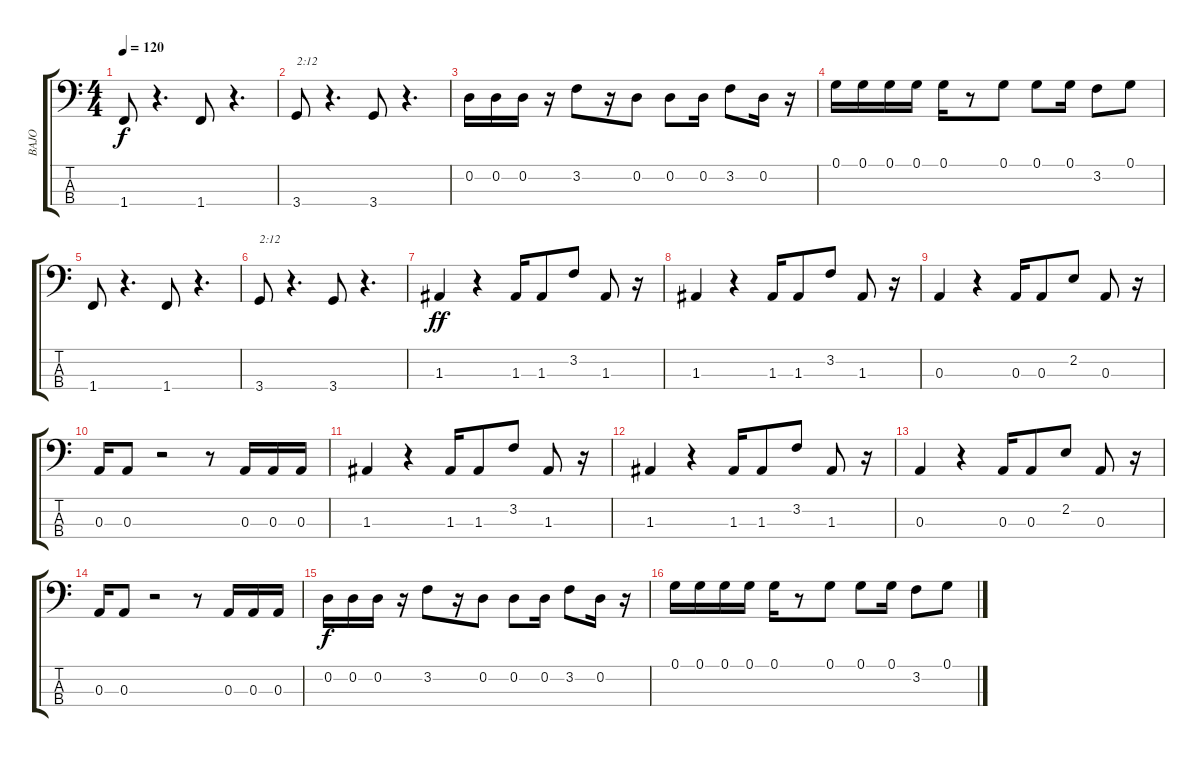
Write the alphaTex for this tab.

\track ("BAJO" "BAJO") {instrument synthbass1}
\staff {score tabs}
\tuning (G2 D2 A1 E1) {hide}
\ts (4 4)
\tempo 120
\clef f4
\ks c
1.4.8{dy f} r.4{d} 1.4.8 r.4{d} |
3.4.8{txt "2:12"} r.4{d} 3.4.8 r.4{d} |
0.2.16 0.2.16 0.2.16 r.16 3.2.8 r.16 0.2.8 0.2.8 0.2.16 3.2.8 0.2.16 r.16 |
0.1.16 0.1.16 0.1.16 0.1.16 0.1.16 r.8 0.1.8 0.1.8 0.1.16 3.2.8 0.1.8 |
1.4.8 r.4{d} 1.4.8 r.4{d} |
3.4.8{txt "2:12"} r.4{d} 3.4.8 r.4{d} |
1.3.4{dy ff} r.4 1.3.16 1.3.8 3.2.8 1.3.8 r.16 |
1.3.4 r.4 1.3.16 1.3.8 3.2.8 1.3.8 r.16 |
0.3.4 r.4 0.3.16 0.3.8 2.2.8 0.3.8 r.16 |
0.3.16 0.3.8 r.2 r.8 0.3.16 0.3.16 0.3.16 |
1.3.4 r.4 1.3.16 1.3.8 3.2.8 1.3.8 r.16 |
1.3.4 r.4 1.3.16 1.3.8 3.2.8 1.3.8 r.16 |
0.3.4 r.4 0.3.16 0.3.8 2.2.8 0.3.8 r.16 |
0.3.16 0.3.8 r.2 r.8 0.3.16 0.3.16 0.3.16 |
0.2.16{dy f} 0.2.16 0.2.16 r.16 3.2.8 r.16 0.2.8 0.2.8 0.2.16 3.2.8 0.2.16 r.16 |
0.1.16 0.1.16 0.1.16 0.1.16 0.1.16 r.8 0.1.8 0.1.8 0.1.16 3.2.8 0.1.8
